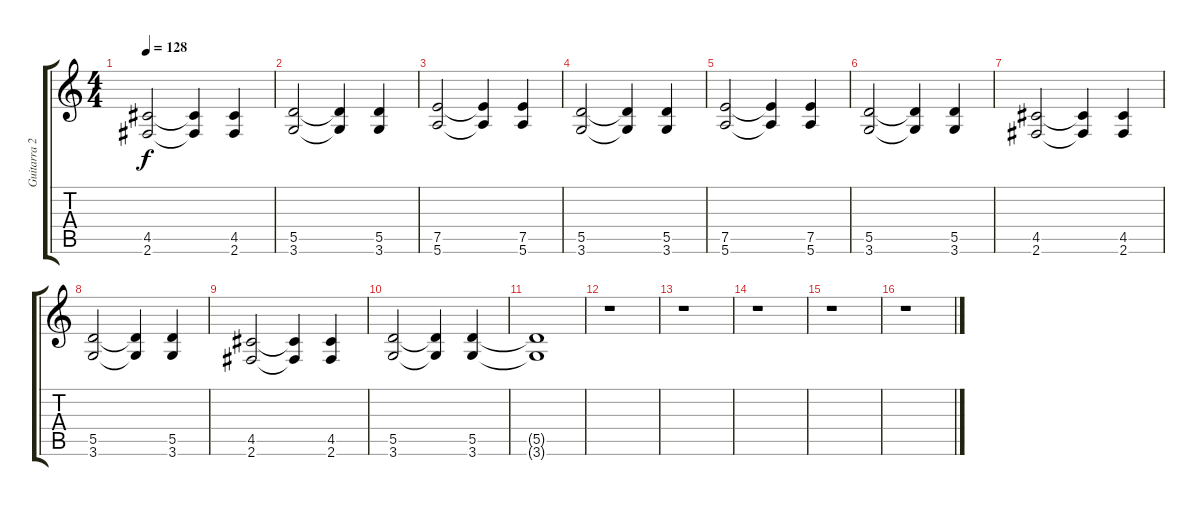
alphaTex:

\track ("Guitarra 2" "Guitarra 2") {instrument electricguitarmuted}
\staff {score tabs}
\tuning (E4 B3 G3 D3 A2 E2) {hide}
\ts (4 4)
\tempo 128
\clef g2
\ks c
(4.5 2.6).2{dy f} (4.5{t} 2.6{t}).4 (4.5 2.6).4 |
(5.5 3.6).2 (5.5{t} 3.6{t}).4 (5.5 3.6).4 |
(7.5 5.6).2 (7.5{t} 5.6{t}).4 (7.5 5.6).4 |
(5.5 3.6).2 (5.5{t} 3.6{t}).4 (5.5 3.6).4 |
(7.5 5.6).2 (7.5{t} 5.6{t}).4 (7.5 5.6).4 |
(5.5 3.6).2 (5.5{t} 3.6{t}).4 (5.5 3.6).4 |
(4.5 2.6).2 (4.5{t} 2.6{t}).4 (4.5 2.6).4 |
(5.5 3.6).2 (5.5{t} 3.6{t}).4 (5.5 3.6).4 |
(4.5 2.6).2 (4.5{t} 2.6{t}).4 (4.5 2.6).4 |
(5.5 3.6).2 (5.5{t} 3.6{t}).4 (5.5 3.6).4 |
(5.5{t} 3.6{t}).1 |
r.1 |
r.1 |
r.1 |
r.1 |
r.1
